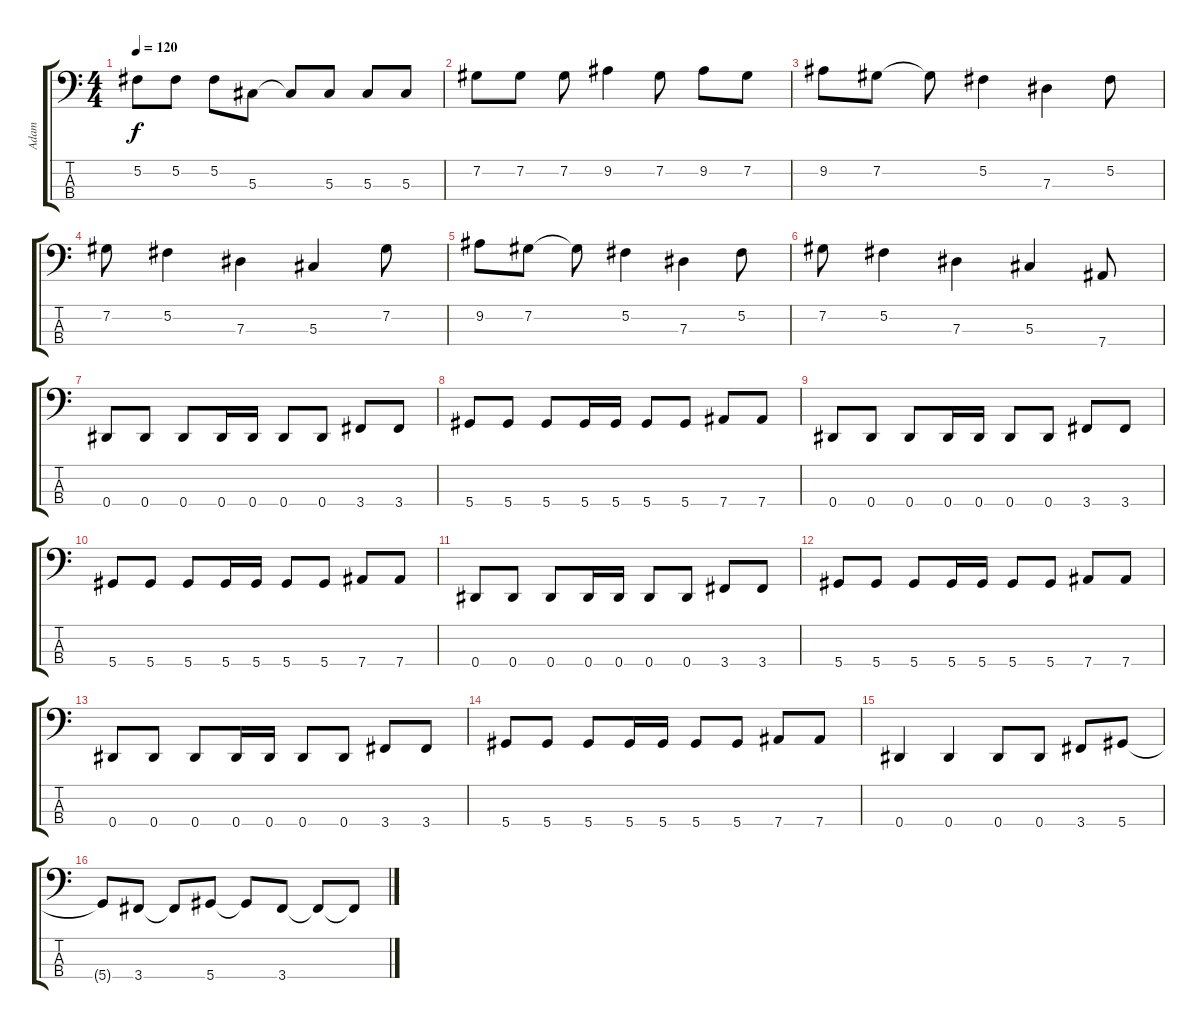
\track ("Adam" "Adam") {instrument electricbassfinger}
\staff {score tabs}
\tuning (Gb2 Db2 Ab1 Eb1) {hide}
\ts (4 4)
\tempo 120
\clef f4
\ks c
5.2.8{dy f} 5.2.8 5.2.8 5.3.8 5.3{t}.8 5.3.8 5.3.8 5.3.8 |
7.2.8 7.2.8 7.2.8 9.2.4 7.2.8 9.2.8 7.2.8 |
9.2.8 7.2.8 7.2{t}.8 5.2.4 7.3.4 5.2.8 |
7.2.8 5.2.4 7.3.4 5.3.4 7.2.8 |
9.2.8 7.2.8 7.2{t}.8 5.2.4 7.3.4 5.2.8 |
7.2.8 5.2.4 7.3.4 5.3.4 7.4.8 |
0.4.8 0.4.8 0.4.8 0.4.16 0.4.16 0.4.8 0.4.8 3.4.8 3.4.8 |
5.4.8 5.4.8 5.4.8 5.4.16 5.4.16 5.4.8 5.4.8 7.4.8 7.4.8 |
0.4.8 0.4.8 0.4.8 0.4.16 0.4.16 0.4.8 0.4.8 3.4.8 3.4.8 |
5.4.8 5.4.8 5.4.8 5.4.16 5.4.16 5.4.8 5.4.8 7.4.8 7.4.8 |
0.4.8 0.4.8 0.4.8 0.4.16 0.4.16 0.4.8 0.4.8 3.4.8 3.4.8 |
5.4.8 5.4.8 5.4.8 5.4.16 5.4.16 5.4.8 5.4.8 7.4.8 7.4.8 |
0.4.8 0.4.8 0.4.8 0.4.16 0.4.16 0.4.8 0.4.8 3.4.8 3.4.8 |
5.4.8 5.4.8 5.4.8 5.4.16 5.4.16 5.4.8 5.4.8 7.4.8 7.4.8 |
0.4.4 0.4.4 0.4.8 0.4.8 3.4.8 5.4.8 |
5.4{t}.8 3.4.8 3.4{t}.8 5.4.8 5.4{t}.8 3.4.8 3.4{t}.8 3.4{t}.8
